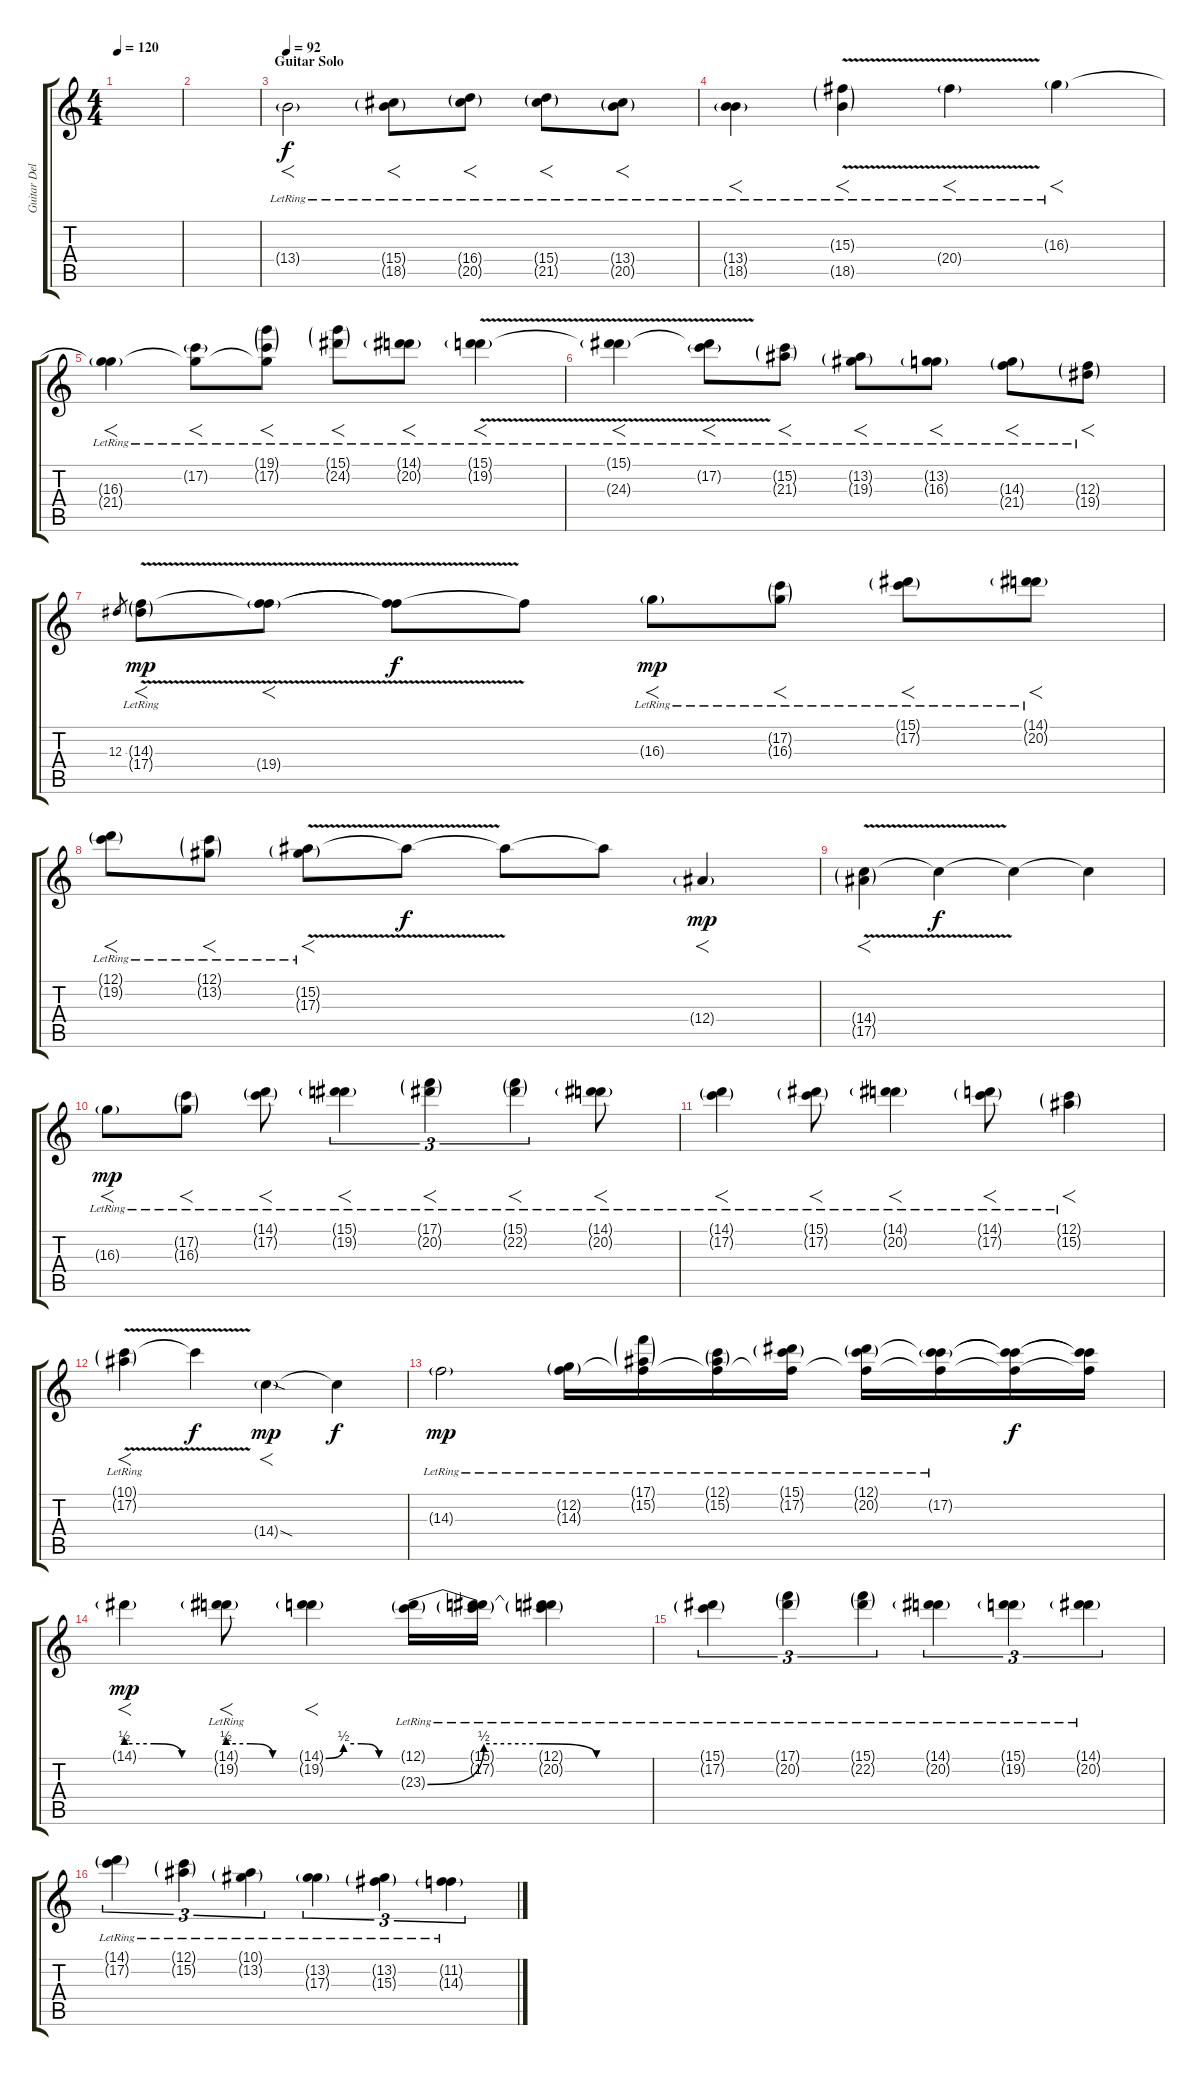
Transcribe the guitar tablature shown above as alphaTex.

\track ("Guitar Delay" "Guitar Del") {instrument distortionguitar}
\staff {score tabs}
\tuning (C4 G3 Eb3 Bb2 F2 C2) {hide}
\ts (4 4)
\tempo 120
\clef g2
\ks c
|
|
\section ("" "Guitar Solo")
\tempo 92
13.4{g lr}.2{f} (15.4{g lr} 18.5{g lr}).8{f} (16.4{g lr} 20.5{g lr}).8{f} (15.4{g lr} 21.5{g lr}).8{f} (13.4{g lr} 20.5{g lr}).8{f} |
(13.4{g lr} 18.5{g lr}).4{f} (15.3{v g lr} 18.5{g lr}).4{f} 20.4{v g lr}.4{f} 16.3{g lr}.4{f} |
(16.3{t} 21.4{g lr}).4{f} (17.2{g lr} 21.4{t}).8{f} (19.1{g lr} 17.2{g} 21.4{t}).8{f} (15.1{g lr} 24.2{g lr}).8{f} (14.1{g lr} 20.2{g lr}).8{f} (15.1{v g lr} 19.2{g lr}).4{f} |
(15.1{t} 24.3{v g lr}).4{f} (17.2{g lr} 24.3{t}).8{f} (15.2{g lr} 21.3{g lr}).8{f} (13.2{g lr} 19.3{g lr}).8{f} (13.2{g lr} 16.3{g lr}).8{f} (14.3{g lr} 21.4{g lr}).8{f} (12.3{g lr} 19.4{g lr}).8{f} |
12.3.8{gr dy f} (14.3{v g lr} 17.4{g lr}).8{f dy mp} (14.3{t} 19.4{v g}).8{f} (14.3{t} 19.4{t}).8{dy f} 14.3{t}.8 16.3{g lr}.8{f dy mp} (17.2{g lr} 16.3{g lr}).8{f} (15.1{g lr} 17.2{g lr}).8{f} (14.1{g lr} 20.2{g lr}).8{f} |
(12.1{g lr} 19.2{g lr}).8{f} (12.1{g lr} 13.2{g lr}).8{f} (15.2{v g lr} 17.3{g lr}).8{f} 15.2{t}.8{dy f} 15.2{t}.8 15.2{t}.8 12.4{g}.4{f dy mp} |
(14.4{v g} 17.5{g}).4{f} 14.4{t}.4{dy f} 14.4{t}.4 14.4{t}.4 |
16.3{g lr}.8{f dy mp} (17.2{g lr} 16.3{g lr}).8{f} (14.1{g lr} 17.2{g lr}).8{f} (15.1{g lr} 19.2{g lr}).4{f tu (3 2)} (17.1{g lr} 20.2{g lr}).4{f tu (3 2)} (15.1{g lr} 22.2{g lr}).4{f tu (3 2)} (14.1{g lr} 20.2{g lr}).8{f} |
(14.1{g lr} 17.2{g lr}).4{f} (15.1{g lr} 17.2{g lr}).8{f} (14.1{g lr} 20.2{g lr}).4{f} (14.1{g lr} 17.2{g lr}).8{f} (12.1{g lr} 15.2{g lr}).4{f} |
(10.1{g} 17.2{v g lr}).4{f} 17.2{t}.4{dy f} 14.4{sod g}.4{f dy mp} 14.4{t}.4{dy f} |
14.3{g lr}.2{dy mp} (12.2{g lr} 14.3{g lr}).16 (17.1{g lr} 15.2{g lr} 14.3{t}).16 (12.1{g lr} 15.2{g lr} 14.3{t}).16 (15.1{g lr} 17.2{g lr} 14.3{t}).16 (12.1{g lr} 20.2{g lr} 14.3{t}).16 (12.1{t} 17.2{g lr} 14.3{t}).16 (12.1{t} 17.2{t} 14.3{t}).16{dy f} (12.1{t} 17.2{t} 14.3{t}).16 |
14.1{be (custom 0 2 20 2 40 0 60 0) g}.4{f dy mp} (14.1{g lr} 19.2{be (custom 0 2 20 2 40 0 60 0) g}).8{f} (14.1{be (custom 0 0 15 2 30 2 45 0 60 0) g} 19.2{g}).4{f} (12.1{g lr} 23.3{be (custom 0 0 15 2 30 2 45 0 60 0) g}).16 (15.1{g lr} 17.2{g} 23.3{t}).16 (12.1{g lr} 20.2{g} 23.3{t}).4 |
(15.1{g lr} 17.2{g lr}).4{tu (3 2)} (17.1{g lr} 20.2{g lr}).4{tu (3 2)} (15.1{g lr} 22.2{g lr}).4{tu (3 2)} (14.1{g lr} 20.2{g lr}).4{tu (3 2)} (15.1{g lr} 19.2{g lr}).4{tu (3 2)} (14.1{g lr} 20.2{g lr}).4{tu (3 2)} |
(14.1{g lr} 17.2{g lr}).4{tu (3 2)} (12.1{g lr} 15.2{g lr}).4{tu (3 2)} (10.1{g lr} 13.2{g lr}).4{tu (3 2)} (13.2{g lr} 17.3{g lr}).4{tu (3 2)} (13.2{g lr} 15.3{g lr}).4{tu (3 2)} (11.2{g lr} 14.3{g lr}).4{tu (3 2)}
